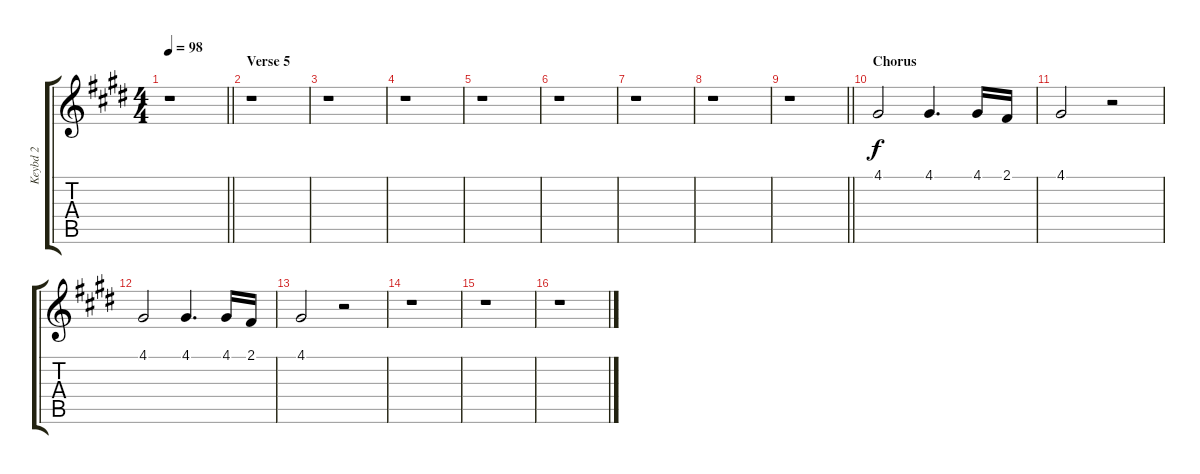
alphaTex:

\track ("Keybd 2" "Keybd 2") {instrument trumpet}
\staff {score tabs}
\tuning (E4 B3 G3 D3 A2 E2) {hide}
\ts (4 4)
\tempo 98
\clef g2
\barLineRight lightlight
\ks c#minor
r.1{dy f} |
\section ("" "Verse 5")
r.1 |
r.1 |
r.1 |
r.1 |
r.1 |
r.1 |
r.1 |
\barLineRight lightlight
r.1 |
\section ("" "Chorus")
4.1.2 4.1.4{d} 4.1.16 2.1.16 |
4.1.2 r.2 |
4.1.2 4.1.4{d} 4.1.16 2.1.16 |
4.1.2 r.2 |
r.1 |
r.1 |
r.1
